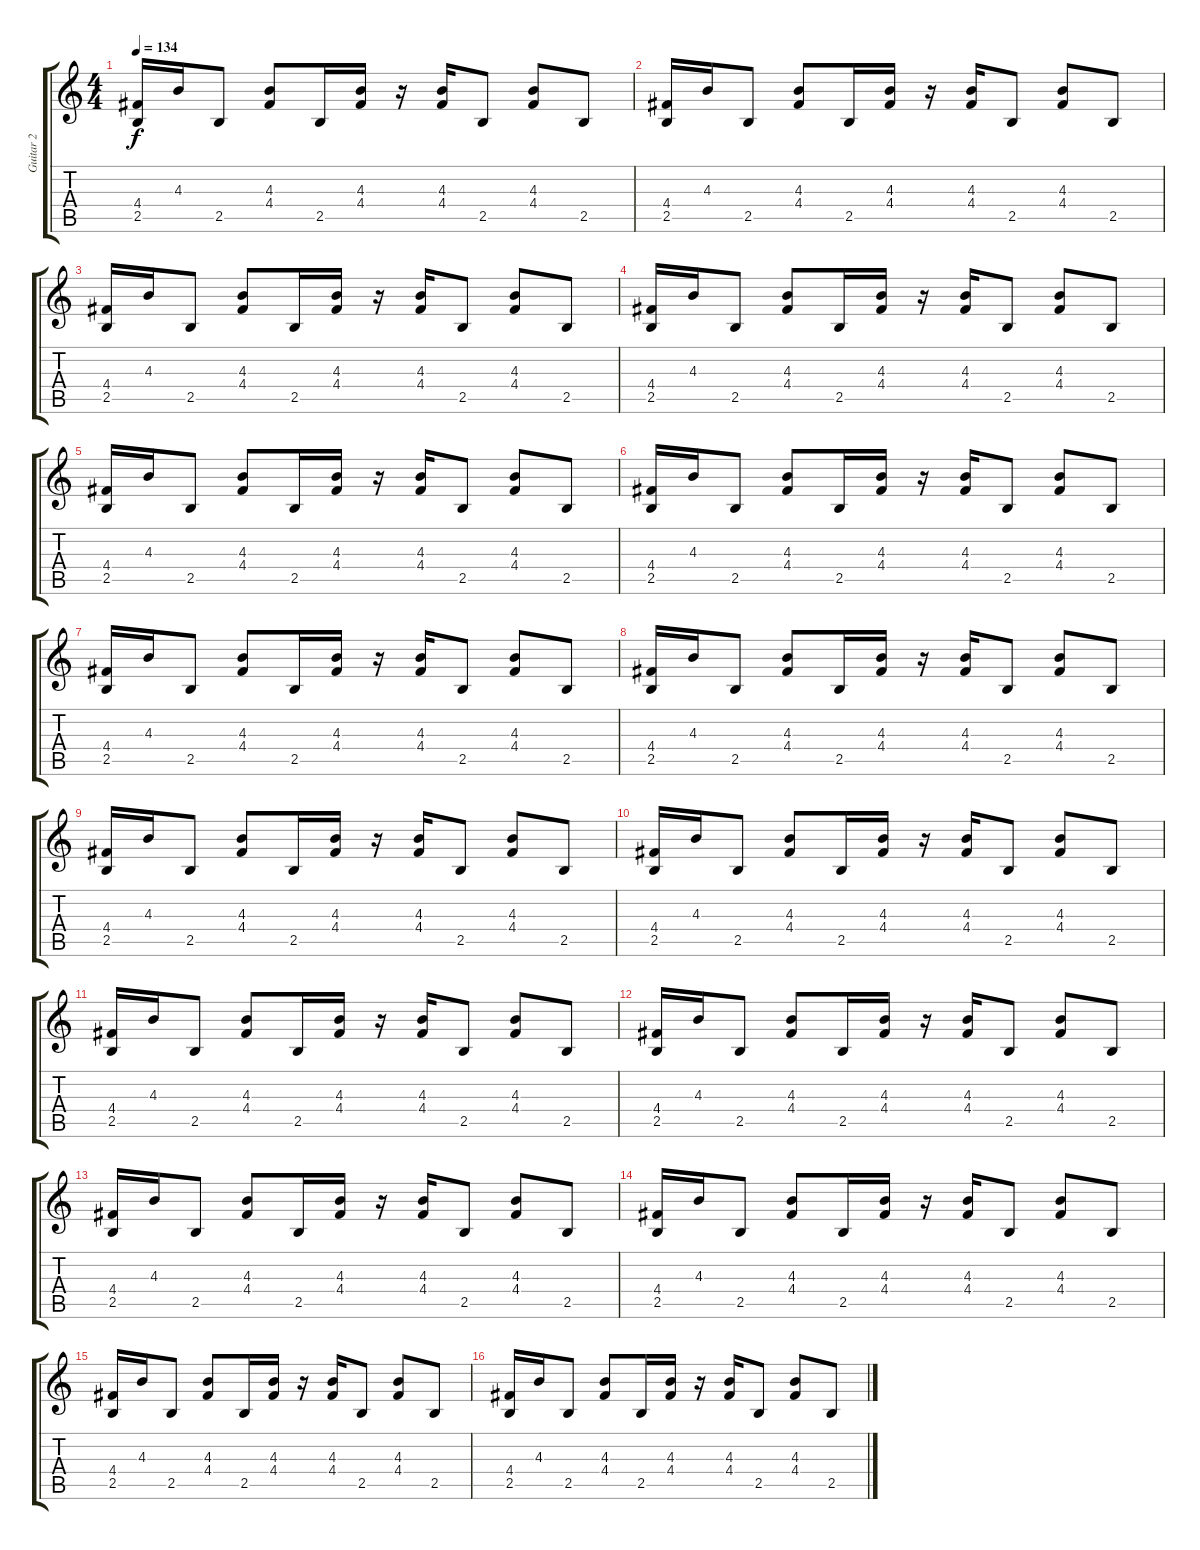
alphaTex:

\track ("Guitar 2" "Guitar 2") {instrument overdrivenguitar}
\staff {score tabs}
\tuning (E4 B3 G3 D3 A2 E2) {hide}
\ts (4 4)
\tempo 134
\clef g2
\ks c
(4.4 2.5).16{dy f} 4.3.16 2.5.8 (4.3 4.4).8 2.5.16 (4.3 4.4).16 r.16 (4.3 4.4).16 2.5.8 (4.3 4.4).8 2.5.8 |
(4.4 2.5).16 4.3.16 2.5.8 (4.3 4.4).8 2.5.16 (4.3 4.4).16 r.16 (4.3 4.4).16 2.5.8 (4.3 4.4).8 2.5.8 |
(4.4 2.5).16 4.3.16 2.5.8 (4.3 4.4).8 2.5.16 (4.3 4.4).16 r.16 (4.3 4.4).16 2.5.8 (4.3 4.4).8 2.5.8 |
(4.4 2.5).16 4.3.16 2.5.8 (4.3 4.4).8 2.5.16 (4.3 4.4).16 r.16 (4.3 4.4).16 2.5.8 (4.3 4.4).8 2.5.8 |
(4.4 2.5).16 4.3.16 2.5.8 (4.3 4.4).8 2.5.16 (4.3 4.4).16 r.16 (4.3 4.4).16 2.5.8 (4.3 4.4).8 2.5.8 |
(4.4 2.5).16 4.3.16 2.5.8 (4.3 4.4).8 2.5.16 (4.3 4.4).16 r.16 (4.3 4.4).16 2.5.8 (4.3 4.4).8 2.5.8 |
(4.4 2.5).16 4.3.16 2.5.8 (4.3 4.4).8 2.5.16 (4.3 4.4).16 r.16 (4.3 4.4).16 2.5.8 (4.3 4.4).8 2.5.8 |
(4.4 2.5).16 4.3.16 2.5.8 (4.3 4.4).8 2.5.16 (4.3 4.4).16 r.16 (4.3 4.4).16 2.5.8 (4.3 4.4).8 2.5.8 |
(4.4 2.5).16 4.3.16 2.5.8 (4.3 4.4).8 2.5.16 (4.3 4.4).16 r.16 (4.3 4.4).16 2.5.8 (4.3 4.4).8 2.5.8 |
(4.4 2.5).16 4.3.16 2.5.8 (4.3 4.4).8 2.5.16 (4.3 4.4).16 r.16 (4.3 4.4).16 2.5.8 (4.3 4.4).8 2.5.8 |
(4.4 2.5).16 4.3.16 2.5.8 (4.3 4.4).8 2.5.16 (4.3 4.4).16 r.16 (4.3 4.4).16 2.5.8 (4.3 4.4).8 2.5.8 |
(4.4 2.5).16 4.3.16 2.5.8 (4.3 4.4).8 2.5.16 (4.3 4.4).16 r.16 (4.3 4.4).16 2.5.8 (4.3 4.4).8 2.5.8 |
(4.4 2.5).16 4.3.16 2.5.8 (4.3 4.4).8 2.5.16 (4.3 4.4).16 r.16 (4.3 4.4).16 2.5.8 (4.3 4.4).8 2.5.8 |
(4.4 2.5).16 4.3.16 2.5.8 (4.3 4.4).8 2.5.16 (4.3 4.4).16 r.16 (4.3 4.4).16 2.5.8 (4.3 4.4).8 2.5.8 |
(4.4 2.5).16 4.3.16 2.5.8 (4.3 4.4).8 2.5.16 (4.3 4.4).16 r.16 (4.3 4.4).16 2.5.8 (4.3 4.4).8 2.5.8 |
(4.4 2.5).16 4.3.16 2.5.8 (4.3 4.4).8 2.5.16 (4.3 4.4).16 r.16 (4.3 4.4).16 2.5.8 (4.3 4.4).8 2.5.8
